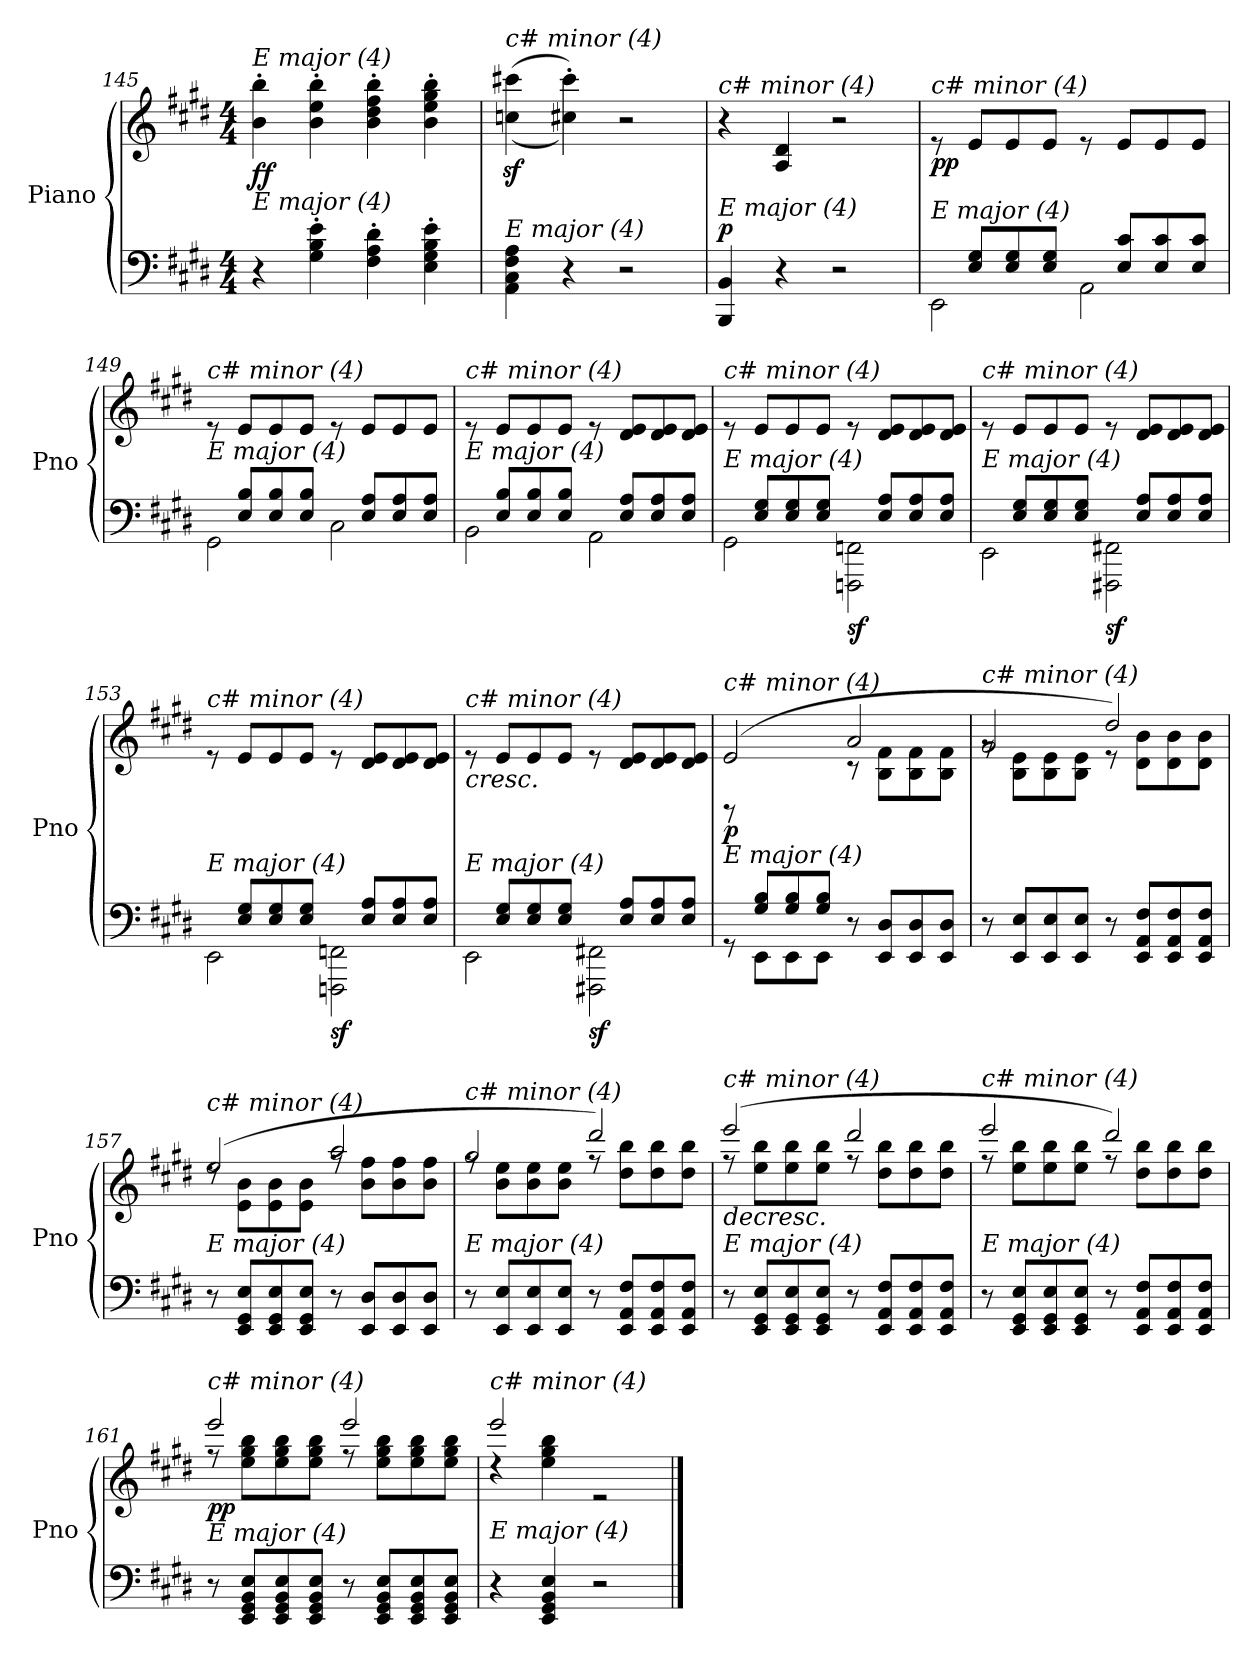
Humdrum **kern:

**kern	**kern	**dynam
*part1	*part1	*part1
*staff2	*staff1	*staff1/2
*I"Piano	*	*
*I'Pno	*	*
*clefF4	*clefG2	*
*k[f#c#g#d#]	*k[f#c#g#d#]	*
*M4/4	*M4/4	*
=145	=145	=145
!	!LO:TX:i:t=E major (4)	!
!LO:TX:i:t=E major (4)	!	!
!	!	!LO:DY:b
4r	4b\' 4bb\'	ff
4G#\' 4B\' 4e\'	4b\' 4ee\' 4bb\'	.
4F#\' 4A\' 4d#\'	4b\' 4dd#\' 4ff#\' 4bb\'	.
4E\' 4G#\' 4B\' 4e\'	4b\' 4ee\' 4gg#\' 4bb\'	.
=146	=146	=146
!	!LO:TX:i:t=c# minor (4)	!
!LO:TX:i:t=E major (4)	!	!
4AA\ 4C#\ 4F#\ 4A\	((4ccni\z< 4ccc#Xi\z<	.
4r	4cc#\' 4ccc#\'))	.
2r	2r	.
!!LO:LB:g=z
=147	=147	=147
!	!LO:TX:i:t=c# minor (4)	!
!LO:TX:i:t=E major (4)	!	!
!	!	!LO:DY:a=2
4BBB/ 4BB/	4r	p
4r	4A/ 4d#/	.
2r	2r	.
=148	=148	=148
*^	*^	*
!	!	!LO:TX:i:t=c# minor (4)	!	!
!LO:TX:i:t=E major (4)	!	!	!	!
!	!	!	!	!LO:DY:b
8ryy	2EE\	8re	8ryy	pp
8E/ 8G#/L	.	8e/L	4.ryy	.
8E/ 8G#/	.	8e/	.	.
8E/ 8G#/J	.	8e/J	.	.
8ryy	2AA\	8re	8ryy	.
8E/ 8c#/L	.	8e/L	4.ryy	.
8E/ 8c#/	.	8e/	.	.
8E/ 8c#/J	.	8e/J	.	.
=149	=149	=149	=149	=149
!	!	!LO:TX:i:t=c# minor (4)	!	!
!LO:TX:i:t=E major (4)	!	!	!	!
8ryy	2GG#\	8re	8ryy	.
8E/ 8B/L	.	8e/L	4.ryy	.
8E/ 8B/	.	8e/	.	.
8E/ 8B/J	.	8e/J	.	.
8ryy	2C#\	8re	8ryy	.
8E/ 8A/L	.	8e/L	4.ryy	.
8E/ 8A/	.	8e/	.	.
8E/ 8A/J	.	8e/J	.	.
=150	=150	=150	=150	=150
!	!	!LO:TX:i:t=c# minor (4)	!	!
!LO:TX:i:t=E major (4)	!	!	!	!
8ryy	2BB\	8re	8ryy	.
8E/ 8B/L	.	8e/L	4.ryy	.
8E/ 8B/	.	8e/	.	.
8E/ 8B/J	.	8e/J	.	.
8ryy	2AA\	8re	8ryy	.
8E/ 8A/L	.	8d#/ 8e/L	4.ryy	.
8E/ 8A/	.	8d#/ 8e/	.	.
8E/ 8A/J	.	8d#/ 8e/J	.	.
=151	=151	=151	=151	=151
!	!	!LO:TX:i:t=c# minor (4)	!	!
!LO:TX:i:t=E major (4)	!	!	!	!
8ryy	2GG#\	8re	8ryy	.
8E/ 8G#/L	.	8e/L	4.ryy	.
8E/ 8G#/	.	8e/	.	.
8E/ 8G#/J	.	8e/J	.	.
!	!	!	!	!LO:DY:b=2
8ryy	2FFFn\ 2FFn\	8re	8ryy	sf
8E/ 8A/L	.	8d#/ 8e/L	4.ryy	.
8E/ 8A/	.	8d#/ 8e/	.	.
8E/ 8A/J	.	8d#/ 8e/J	.	.
!!LO:LB:g=z	!!
=152	=152	=152	=152	=152
!	!	!LO:TX:i:t=c# minor (4)	!	!
!LO:TX:i:t=E major (4)	!	!	!	!
8ryy	2EE\	8re	8ryy	.
8E/ 8G#/L	.	8e/L	4.ryy	.
8E/ 8G#/	.	8e/	.	.
8E/ 8G#/J	.	8e/J	.	.
!	!	!	!	!LO:DY:b=2
8ryy	2FFF#X\ 2FF#X\	8re	8ryy	sf
8E/ 8A/L	.	8d#/ 8e/L	4.ryy	.
8E/ 8A/	.	8d#/ 8e/	.	.
8E/ 8A/J	.	8d#/ 8e/J	.	.
=153	=153	=153	=153	=153
!	!	!LO:TX:i:t=c# minor (4)	!	!
!LO:TX:i:t=E major (4)	!	!	!	!
8ryy	2EE\	8re	8ryy	.
8E/ 8G#/L	.	8e/L	4.ryy	.
8E/ 8G#/	.	8e/	.	.
8E/ 8G#/J	.	8e/J	.	.
!	!	!	!	!LO:DY:b=2
8ryy	2FFFn\ 2FFn\	8re	8ryy	sf
8E/ 8A/L	.	8d#/ 8e/L	4.ryy	.
8E/ 8A/	.	8d#/ 8e/	.	.
8E/ 8A/J	.	8d#/ 8e/J	.	.
=154	=154	=154	=154	=154
!	!	!LO:TX:i:t=c# minor (4)	!	!
!LO:TX:i:t=E major (4)	!	!	!	!
!	!	!	!	!LO:HP:b
8ryy	2EE\	8re	8ryy	<
8E/ 8G#/L	.	8e/L	4.ryy	.
8E/ 8G#/	.	8e/	.	.
8E/ 8G#/J	.	8e/J	.	.
!	!	!	!	!LO:DY:b=2
8ryy	2FFF#X\ 2FF#X\	8re	8ryy	sf
8E/ 8A/L	.	8d#/ 8e/L	4.ryy	.
8E/ 8A/	.	8d#/ 8e/	.	.
8E/ 8A/J	.	8d#/ 8e/J	.	.
*v	*v	*	*	*
*	*v	*v	*
.	.	[
=155	=155	=155
*^	*^	*
!	!	!LO:TX:i:t=c# minor (4)	!	!
!LO:TX:i:t=E major (4)	!	!	!	!
!	!	!	!	!LO:DY:b
8ryy	8rGG	(2e/	8rBB	p
8G#/ 8B/L	8EE\L	.	4.ryy	.
8G#/ 8B/	8EE\	.	.	.
8G#/ 8B/J	8EE\J	.	.	.
2ryy	8r	2a/	8r	.
.	8EE/ 8D#/L	.	8B\ 8f#\L	.
.	8EE/ 8D#/	.	8B\ 8f#\	.
.	8EE/ 8D#/J	.	8B\ 8f#\J	.
=156	=156	=156	=156	=156
!	!	!LO:TX:i:t=c# minor (4)	!	!
!LO:TX:i:t=E major (4)	!	!	!	!
*v	*v	*	*	*
8r	2g#/	8rg	.
8EE/ 8E/L	.	8B\ 8e\L	.
8EE/ 8E/	.	8B\ 8e\	.
8EE/ 8E/J	.	8B\ 8e\J	.
8r	2dd#/)	8r	.
8EE/ 8AA/ 8F#/L	.	8d#\ 8b\L	.
8EE/ 8AA/ 8F#/	.	8d#\ 8b\	.
8EE/ 8AA/ 8F#/J	.	8d#\ 8b\J	.
!!LO:LB:g=z	!!
=157	=157	=157	=157
!	!LO:TX:i:t=c# minor (4)	!	!
!LO:TX:i:t=E major (4)	!	!	!
8r	(2ee/	8rdd	.
8EE/ 8GG#/ 8E/L	.	8e\ 8b\L	.
8EE/ 8GG#/ 8E/	.	8e\ 8b\	.
8EE/ 8GG#/ 8E/J	.	8e\ 8b\J	.
8r	2aa/	8rff	.
8EE/ 8D#/L	.	8b\ 8ff#\L	.
8EE/ 8D#/	.	8b\ 8ff#\	.
8EE/ 8D#/J	.	8b\ 8ff#\J	.
=158	=158	=158	=158
!	!LO:TX:i:t=c# minor (4)	!	!
!LO:TX:i:t=E major (4)	!	!	!
8r	2gg#/	8rff	.
8EE/ 8E/L	.	8b\ 8ee\L	.
8EE/ 8E/	.	8b\ 8ee\	.
8EE/ 8E/J	.	8b\ 8ee\J	.
8r	2ddd#/)	8rff	.
8EE/ 8AA/ 8F#/L	.	8dd#\ 8bb\L	.
8EE/ 8AA/ 8F#/	.	8dd#\ 8bb\	.
8EE/ 8AA/ 8F#/J	.	8dd#\ 8bb\J	.
=159	=159	=159	=159
!	!LO:TX:i:t=c# minor (4)	!	!
!LO:TX:i:t=E major (4)	!	!	!
!	!	!	!LO:HP:b
8r	(2eee/	8rff	>
!	!	!	!LO:DY:b
8EE/ 8GG#/ 8E/L	.	8ee\ 8bb\L	other-dynamics
8EE/ 8GG#/ 8E/	.	8ee\ 8bb\	.
8EE/ 8GG#/ 8E/J	.	8ee\ 8bb\J	.
8r	2ddd#/	8rff	.
8EE/ 8AA/ 8F#/L	.	8dd#\ 8bb\L	.
8EE/ 8AA/ 8F#/	.	8dd#\ 8bb\	.
8EE/ 8AA/ 8F#/J	.	8dd#\ 8bb\J	.
=160	=160	=160	=160
!	!LO:TX:i:t=c# minor (4)	!	!
!LO:TX:i:t=E major (4)	!	!	!
8r	2eee/	8rff	.
8EE/ 8GG#/ 8E/L	.	8ee\ 8bb\L	.
8EE/ 8GG#/ 8E/	.	8ee\ 8bb\	.
8EE/ 8GG#/ 8E/J	.	8ee\ 8bb\J	.
8r	2ddd#/)	8rff	.
8EE/ 8AA/ 8F#/L	.	8dd#\ 8bb\L	.
8EE/ 8AA/ 8F#/	.	8dd#\ 8bb\	.
8EE/ 8AA/ 8F#/J	.	8dd#\ 8bb\J	.
*	*v	*v	*
.	.	]
=161	=161	=161
*	*^	*
!	!LO:TX:i:t=c# minor (4)	!	!
!LO:TX:i:t=E major (4)	!	!	!
!	!	!	!LO:DY:b
8r	2eee/	8rff	pp
8EE/ 8GG#/ 8BB/ 8E/L	.	8ee\ 8gg#\ 8bb\L	.
8EE/ 8GG#/ 8BB/ 8E/	.	8ee\ 8gg#\ 8bb\	.
8EE/ 8GG#/ 8BB/ 8E/J	.	8ee\ 8gg#\ 8bb\J	.
8r	2eee/	8rff	.
8EE/ 8GG#/ 8BB/ 8E/L	.	8ee\ 8gg#\ 8bb\L	.
8EE/ 8GG#/ 8BB/ 8E/	.	8ee\ 8gg#\ 8bb\	.
8EE/ 8GG#/ 8BB/ 8E/J	.	8ee\ 8gg#\ 8bb\J	.
=162	=162	=162	=162
*^	*	*	*
!	!	!LO:TX:i:t=c# minor (4)	!	!
!LO:TX:i:t=E major (4)	!	!	!	!
2ryy	4r	2eee/	4rdd	.
.	4EE/ 4GG#/ 4BB/ 4E/	.	4ee\ 4gg#\ 4bb\	.
2ryy	2r	2re	2ryy	.
*v	*v	*	*	*
*	*v	*v	*
==	==	==
*-	*-	*-
